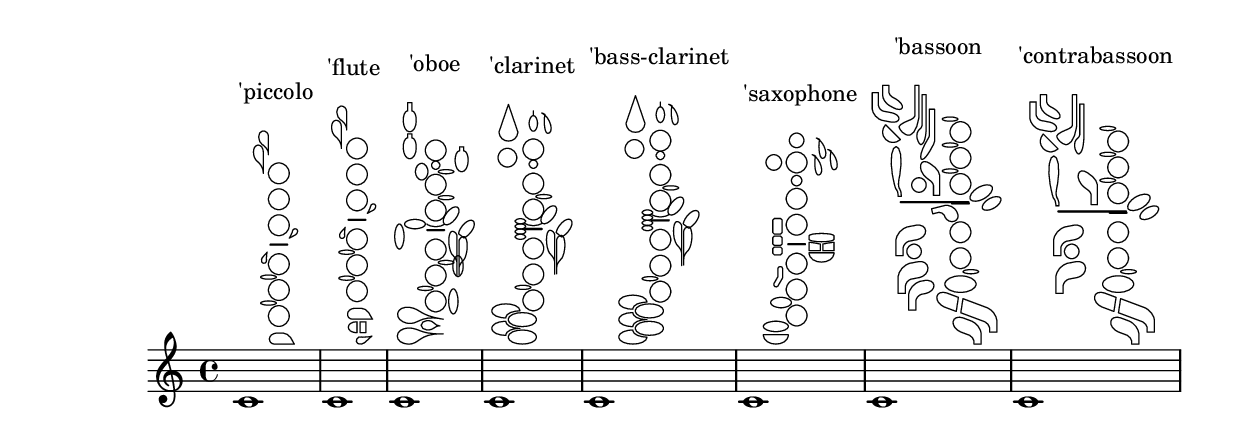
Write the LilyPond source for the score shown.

% Do not edit this file; it is automatically
% generated from Documentation/snippets/new
% This file is in the public domain.
%% Note: this file works from version 2.13.31
\version "2.13.36"

\header {
%%%    Translation of GIT committish: ab9e3136d78bfaf15cc6d77ed1975d252c3fe506
  texidoces = "
El fragmento de música que aparece a continuación presenta todos los
diagramas de viento madera que se encuentran definidos en LilyPond por
el momento.

"
  doctitlees = "Listado de los diagramas para viento madera"

%%%    Translation of GIT committish: ab9e3136d78bfaf15cc6d77ed1975d252c3fe506


  texidocde="
Folgende Noten zeige alle Holzbläserdiagramme, die für LilyPond
definiert sind.

"
  doctitlede = "Liste der Holzbläserdiagramme"


%% Translation of GIT committish: 496c48f1f2e4d345ae3637b2c38ec748a55cda1d
  texidocfr = "
Voici la liste des différents instruments à vent de la section des bois
dont les doigtés sont disponibles à ce jour.
"
  doctitlefr = "Liste des diagrammes de doigtés pour bois"


  lsrtags="winds"
  texidoc="
The following music shows all of the woodwind diagrams currently
defined in LilyPond.
"
  doctitle = "Woodwind diagrams listing"

} % begin verbatim


\relative c' {
  \textLengthOn
  c1^
  \markup {
    \center-column {
      'piccolo
      " "
       \woodwind-diagram
                  #'piccolo
                  #'()
    }
  }

  c1^
  \markup {
    \center-column {
       'flute
       " "
       \woodwind-diagram
          #'flute
          #'()
    }
  }
  c1^\markup {
    \center-column {
      'oboe
      " "
      \woodwind-diagram
        #'oboe
        #'()
    }
  }

  c1^\markup {
    \center-column {
      'clarinet
      " "
      \woodwind-diagram
        #'clarinet
        #'()
    }
  }

  c1^\markup {
    \center-column {
      'bass-clarinet
      " "
      \woodwind-diagram
        #'bass-clarinet
        #'()
    }
  }

  c1^\markup {
    \center-column {
      'saxophone
      " "
      \woodwind-diagram
        #'saxophone
        #'()
    }
  }

  c1^\markup {
    \center-column {
      'bassoon
      " "
      \woodwind-diagram
        #'bassoon
        #'()
    }
  }

  c1^\markup {
    \center-column {
      'contrabassoon
      " "
      \woodwind-diagram
        #'contrabassoon
        #'()
    }
  }
}
